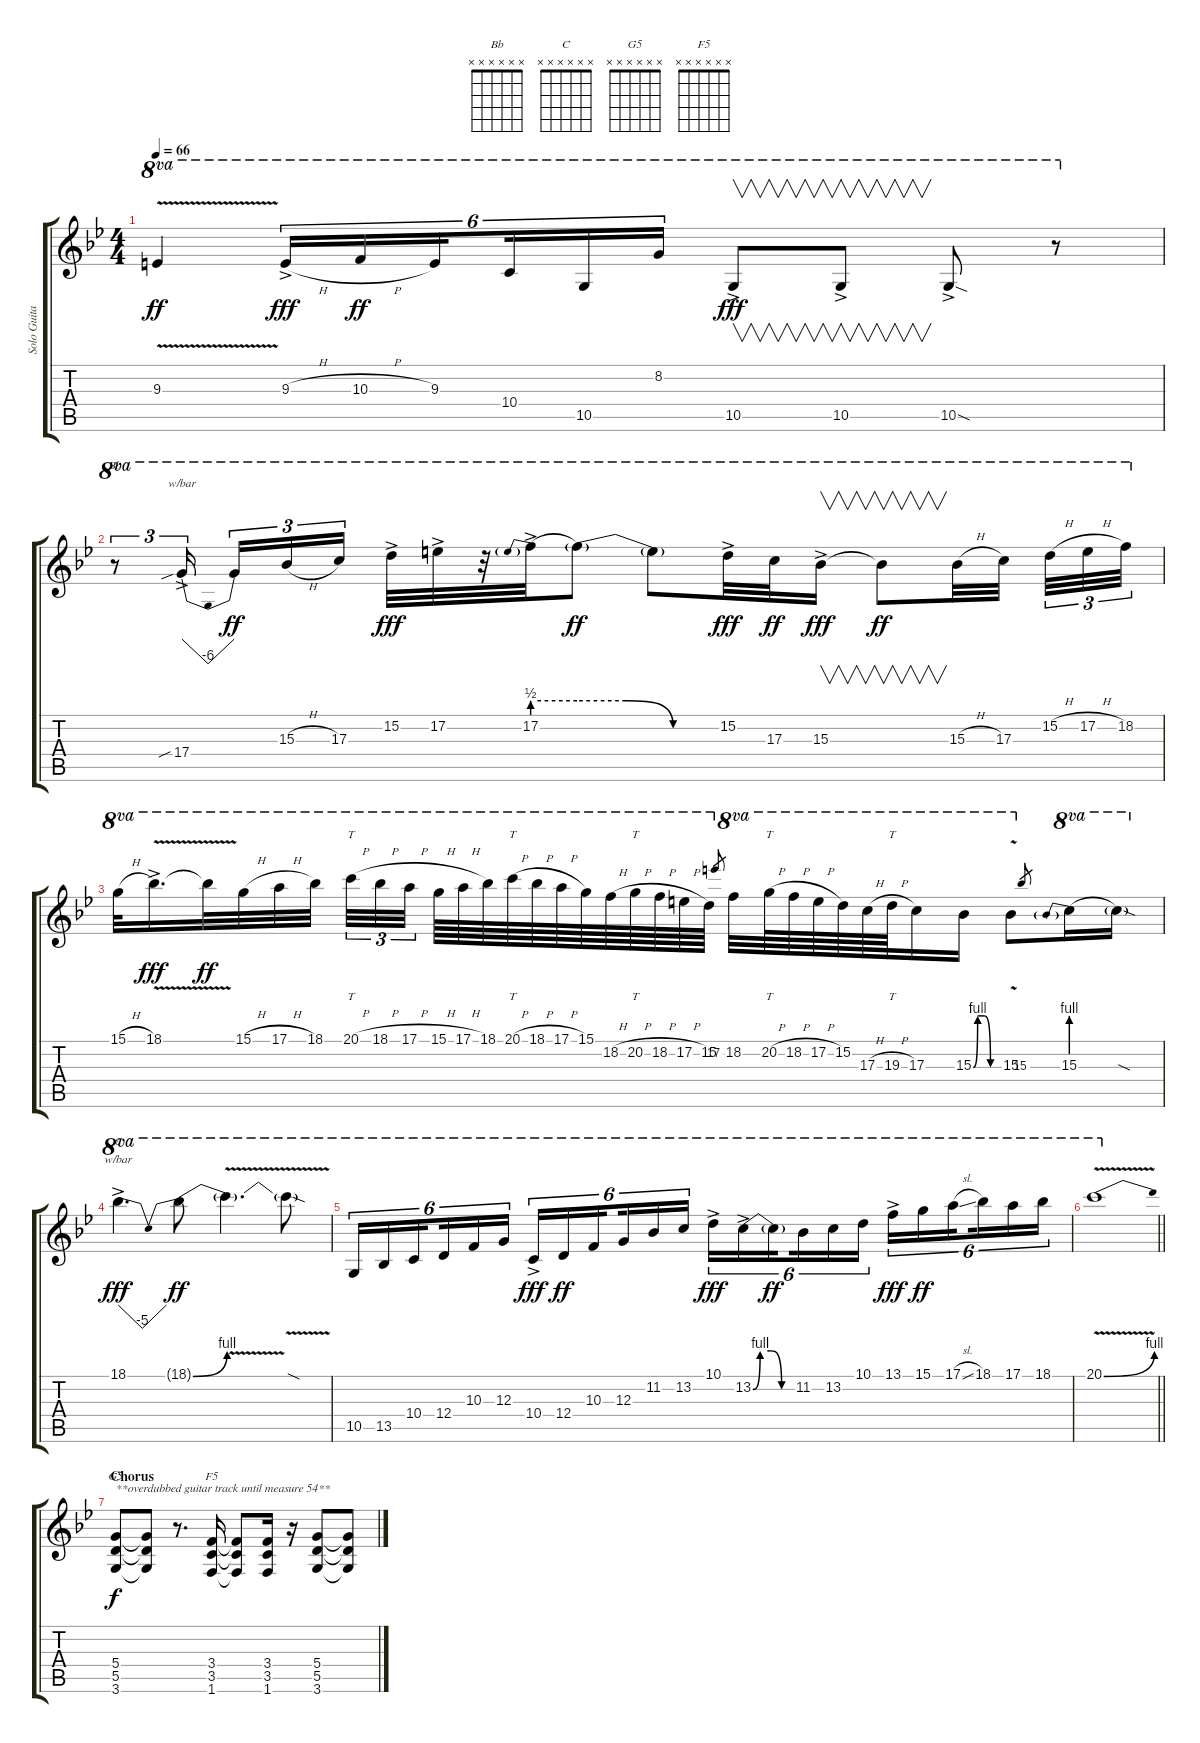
\track ("Solo Guitar" "Solo Guita") {instrument distortionguitar}
\staff {score tabs}
\tuning (E4 B3 G3 D3 A2 E2) {hide}
\chord ("Bb" x x x x x x)
\chord ("C" x x x x x x)
\chord ("G5" x x x x x x)
\chord ("F5" x x x x x x)
\ts (4 4)
\tempo 66
\clef g2
\ks bb
9.3{v t}.4{ot 8va dy ff} 9.3{h ac}.16{tu (6 4) ot 8va dy fff} 10.3{h}.16{tu (6 4) ot 8va dy ff} 9.3.16{tu (6 4) ot 8va beam splitsecondary} 10.4.16{tu (6 4) ot 8va} 10.5.16{tu (6 4) ot 8va} 8.2.16{tu (6 4) ot 8va} 10.5{ac}.8{v ot 8va dy fff} 10.5{ac}.8{v ot 8va} 10.5{sod ac}.8{ot 8va} r.8{ot 8va} |
r.8{tu (3 2) ch "Bb" ot 8va} 17.4{sib ac}.16{tu (3 2) tbe (dip default 0 0 30 -24 60 0) ot 8va beam splitsecondary} 17.4{t}.16{tu (3 2) ot 8va dy ff} 15.3{h}.16{tu (3 2) ot 8va} 17.3.16{tu (3 2) ot 8va} 15.2{ac}.32{ot 8va dy fff} 17.2{ac}.32{ot 8va} r.32{ot 8va} 17.2{be (prebend 0 2 60 2) ac}.32{ot 8va} 17.2{be (custom 0 2 20 2 40 0 60 0) t}.8{ot 8va dy ff} 17.2{t}.8{ot 8va} 15.2{ac}.32{ot 8va dy fff} 17.3.32{ot 8va dy ff} 15.3{ac}.16{v ot 8va dy fff} 15.3{t}.8{v ot 8va dy ff} 15.3{h}.32{ot 8va} 17.3.32{ot 8va beam splitsecondary} 15.2{h}.32{tu (3 2) ot 8va} 17.2{h}.32{tu (3 2) ot 8va} 18.2.32{tu (3 2) ot 8va} |
15.1{h}.32{ot 8va} 18.1{v ac}.16{d ot 8va dy fff} 18.1{v t}.32{ot 8va dy ff} 15.1{h}.32{ot 8va} 17.1{h}.32{ot 8va} 18.1.32{ot 8va} 20.1{h}.32{tt tu (3 2) ot 8va} 18.1{h}.32{tu (3 2) ot 8va} 17.1{h}.32{tu (3 2) ot 8va beam splitsecondary} 15.1{h}.64{ot 8va} 17.1{h}.64{ot 8va} 18.1.64{ot 8va} 20.1{h}.64{tt ot 8va} 18.1{h}.64{ot 8va} 17.1{h}.64{ot 8va} 15.1.64{ot 8va} 18.2{h}.64{ot 8va} 20.2{h}.64{tt ot 8va} 18.2{h}.64{ot 8va} 17.2{h}.64{ot 8va} 15.2.64{ot 8va} 17.2.8{gr} 18.2.32{ot 8va} 20.2{h}.64{tt ot 8va} 18.2{h}.64{ot 8va} 17.2{h}.64{ot 8va} 15.2.64{ot 8va} 17.3{h}.64{ot 8va} 19.3{h}.64{tt ot 8va} 17.3.16{ot 8va} 15.3{be (custom 0 0 10 4 25 4 40 0 60 0)}.16{ot 8va} 15.3{v}.8{ot 8va} 15.3.8{gr} 15.3{be (prebend 0 4 60 4)}.16{ot 8va} 15.3{sod t}.16{ot 8va} |
18.1{ac}.4{d tbe (dip default 0 0 30 -20 60 0) ch "C" ot 8va dy fff} 18.1{be (bend 0 0 60 4) t}.8{ot 8va dy ff} 18.1{v t}.4{d ot 8va} 18.1{sod t}.8{ot 8va} |
10.5.16{tu (6 4) ot 8va} 13.5.16{tu (6 4) ot 8va} 10.4.16{tu (6 4) ot 8va beam splitsecondary} 12.4.16{tu (6 4) ot 8va} 10.3.16{tu (6 4) ot 8va} 12.3.16{tu (6 4) ot 8va} 10.4{ac}.16{tu (6 4) ot 8va dy fff} 12.4.16{tu (6 4) ot 8va dy ff} 10.3.16{tu (6 4) ot 8va beam splitsecondary} 12.3.16{tu (6 4) ot 8va} 11.2.16{tu (6 4) ot 8va} 13.2.16{tu (6 4) ot 8va} 10.1{ac}.16{tu (6 4) ot 8va dy fff} 13.2{be (custom 0 0 10 4 25 4 40 0 60 0) ac}.16{tu (6 4) ot 8va} 13.2{t}.16{tu (6 4) ot 8va dy ff beam splitsecondary} 11.2.16{tu (6 4) ot 8va} 13.2.16{tu (6 4) ot 8va} 10.1.16{tu (6 4) ot 8va} 13.1{ac}.16{tu (6 4) ot 8va dy fff} 15.1.16{tu (6 4) ot 8va dy ff} 17.1{sl}.16{tu (6 4) ot 8va beam splitsecondary} 18.1.16{tu (6 4) ot 8va} 17.1.16{tu (6 4) ot 8va} 18.1.16{tu (6 4) ot 8va} |
\barLineRight lightlight
20.1{be (bend 0 0 60 4) v}.1{ot 8va} |
\section ("" "Chorus")
(5.4 5.5 3.6).8{ch "G5" txt "**overdubbed guitar track until measure 54**" dy f} (5.4{t} 5.5{t} 3.6{t}).8 r.8{d} (3.4 3.5 1.6).16{ch "F5"} (3.4{t} 3.5{t} 1.6{t}).8 (3.4 3.5 1.6).16 r.16 (5.4 5.5 3.6).8 (5.4{t} 5.5{t} 3.6{t}).8
